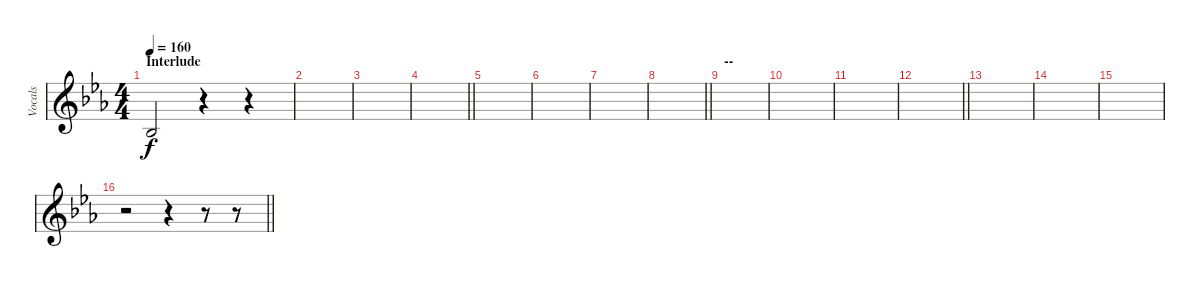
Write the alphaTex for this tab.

\track ("Vocals" "Vocals") {instrument flute}
\staff {score}
\tuning (E4 B3 G3 D3 A2 D2) {hide}
\ts (4 4)
\section ("" "Interlude")
\tempo 160
\clef g2
\ks eb
3.3.2{dy f} r.4 r.4 |
|
|
\barLineRight lightlight
|
\section ("" "")
|
|
|
\barLineRight lightlight
|
\section ("" "--")
|
|
|
\barLineRight lightlight
|
\section ("" "")
|
|
|
\barLineRight lightlight
r.2 r.4 r.8 r.8
